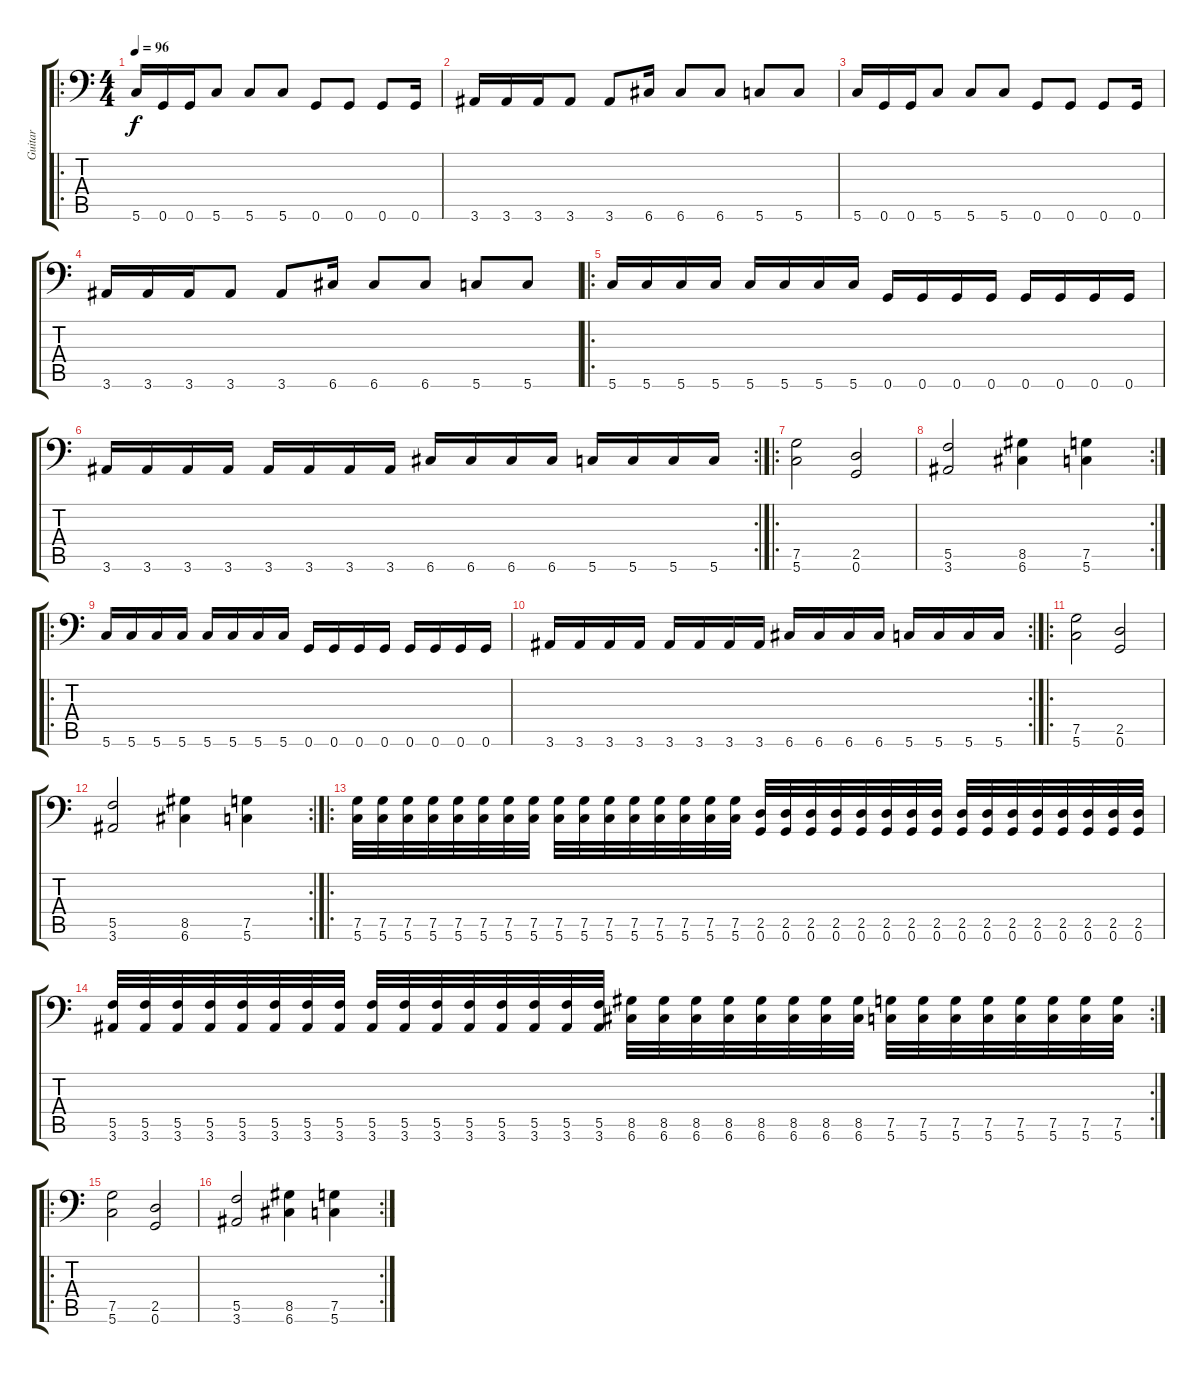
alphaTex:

\track ("Guitar" "Guitar") {instrument distortionguitar}
\staff {score tabs}
\tuning (G3 D3 Bb2 F2 C2 G1) {hide}
\ro
\ts (4 4)
\tempo 96
\clef f4
\ks c
5.6.16{dy f instrument distortionguitar} 0.6.16 0.6.16 5.6.8 5.6.8 5.6.8 0.6.8 0.6.8 0.6.8 0.6.16 |
3.6.16 3.6.16 3.6.16 3.6.8 3.6.8 6.6.16 6.6.8 6.6.8 5.6.8 5.6.8 |
5.6.16 0.6.16 0.6.16 5.6.8 5.6.8 5.6.8 0.6.8 0.6.8 0.6.8 0.6.16 |
3.6.16 3.6.16 3.6.16 3.6.8 3.6.8 6.6.16 6.6.8 6.6.8 5.6.8 5.6.8 |
\ro
5.6.16 5.6.16 5.6.16 5.6.16 5.6.16 5.6.16 5.6.16 5.6.16 0.6.16 0.6.16 0.6.16 0.6.16 0.6.16 0.6.16 0.6.16 0.6.16 |
\rc 2
3.6.16 3.6.16 3.6.16 3.6.16 3.6.16 3.6.16 3.6.16 3.6.16 6.6.16 6.6.16 6.6.16 6.6.16 5.6.16 5.6.16 5.6.16 5.6.16 |
\ro
(7.5 5.6).2 (2.5 0.6).2 |
\rc 2
(5.5 3.6).2 (8.5 6.6).4 (7.5 5.6).4 |
\ro
5.6.16 5.6.16 5.6.16 5.6.16 5.6.16 5.6.16 5.6.16 5.6.16 0.6.16 0.6.16 0.6.16 0.6.16 0.6.16 0.6.16 0.6.16 0.6.16 |
\rc 2
3.6.16 3.6.16 3.6.16 3.6.16 3.6.16 3.6.16 3.6.16 3.6.16 6.6.16 6.6.16 6.6.16 6.6.16 5.6.16 5.6.16 5.6.16 5.6.16 |
\ro
(7.5 5.6).2 (2.5 0.6).2 |
\rc 2
(5.5 3.6).2 (8.5 6.6).4 (7.5 5.6).4 |
\ro
(7.5 5.6).32 (7.5 5.6).32 (7.5 5.6).32 (7.5 5.6).32 (7.5 5.6).32 (7.5 5.6).32 (7.5 5.6).32 (7.5 5.6).32 (7.5 5.6).32 (7.5 5.6).32 (7.5 5.6).32 (7.5 5.6).32 (7.5 5.6).32 (7.5 5.6).32 (7.5 5.6).32 (7.5 5.6).32 (2.5 0.6).32 (2.5 0.6).32 (2.5 0.6).32 (2.5 0.6).32 (2.5 0.6).32 (2.5 0.6).32 (2.5 0.6).32 (2.5 0.6).32 (2.5 0.6).32 (2.5 0.6).32 (2.5 0.6).32 (2.5 0.6).32 (2.5 0.6).32 (2.5 0.6).32 (2.5 0.6).32 (2.5 0.6).32 |
\rc 2
(5.5 3.6).32 (5.5 3.6).32 (5.5 3.6).32 (5.5 3.6).32 (5.5 3.6).32 (5.5 3.6).32 (5.5 3.6).32 (5.5 3.6).32 (5.5 3.6).32 (5.5 3.6).32 (5.5 3.6).32 (5.5 3.6).32 (5.5 3.6).32 (5.5 3.6).32 (5.5 3.6).32 (5.5 3.6).32 (8.5 6.6).32 (8.5 6.6).32 (8.5 6.6).32 (8.5 6.6).32 (8.5 6.6).32 (8.5 6.6).32 (8.5 6.6).32 (8.5 6.6).32 (7.5 5.6).32 (7.5 5.6).32 (7.5 5.6).32 (7.5 5.6).32 (7.5 5.6).32 (7.5 5.6).32 (7.5 5.6).32 (7.5 5.6).32 |
\ro
(7.5 5.6).2 (2.5 0.6).2 |
\rc 2
(5.5 3.6).2 (8.5 6.6).4 (7.5 5.6).4
